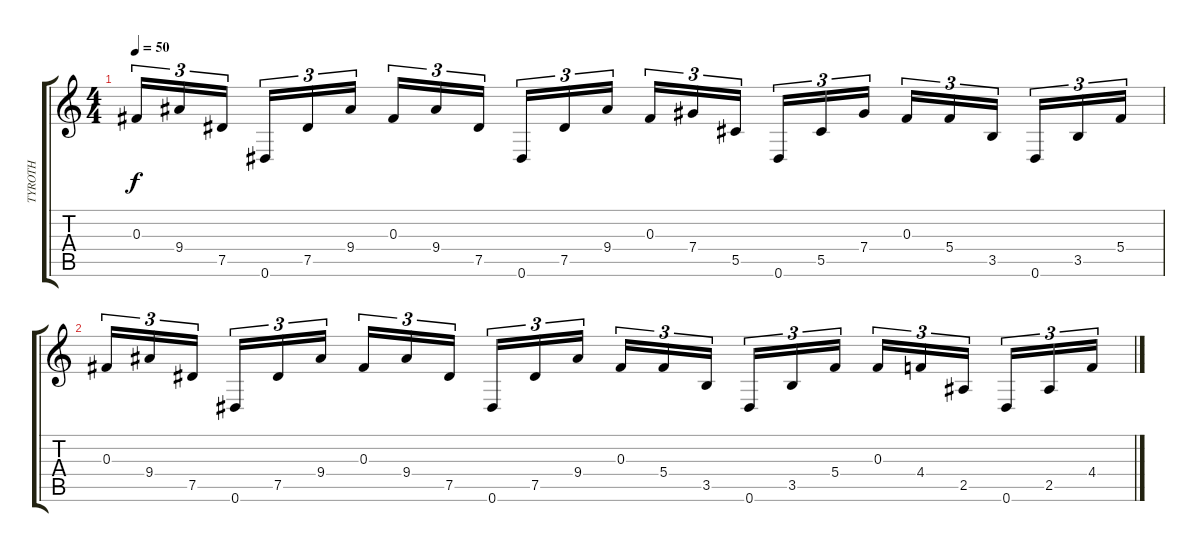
\track ("TYROTH" "TYROTH") {instrument distortionguitar}
\staff {score tabs}
\tuning (Eb4 Bb3 Gb3 Db3 Ab2 Eb2) {hide}
\ts (4 4)
\tempo 50
\clef g2
\ks c
0.3.16{tu (3 2) dy f instrument acousticguitarsteel} 9.4.16{tu (3 2)} 7.5.16{tu (3 2) beam splitsecondary} 0.6.16{tu (3 2)} 7.5.16{tu (3 2)} 9.4.16{tu (3 2)} 0.3.16{tu (3 2)} 9.4.16{tu (3 2)} 7.5.16{tu (3 2) beam splitsecondary} 0.6.16{tu (3 2)} 7.5.16{tu (3 2)} 9.4.16{tu (3 2)} 0.3.16{tu (3 2)} 7.4.16{tu (3 2)} 5.5.16{tu (3 2) beam splitsecondary} 0.6.16{tu (3 2)} 5.5.16{tu (3 2)} 7.4.16{tu (3 2)} 0.3.16{tu (3 2)} 5.4.16{tu (3 2)} 3.5.16{tu (3 2) beam splitsecondary} 0.6.16{tu (3 2)} 3.5.16{tu (3 2)} 5.4.16{tu (3 2)} |
0.3.16{tu (3 2)} 9.4.16{tu (3 2)} 7.5.16{tu (3 2) beam splitsecondary} 0.6.16{tu (3 2)} 7.5.16{tu (3 2)} 9.4.16{tu (3 2)} 0.3.16{tu (3 2)} 9.4.16{tu (3 2)} 7.5.16{tu (3 2) beam splitsecondary} 0.6.16{tu (3 2)} 7.5.16{tu (3 2)} 9.4.16{tu (3 2)} 0.3.16{tu (3 2)} 5.4.16{tu (3 2)} 3.5.16{tu (3 2) beam splitsecondary} 0.6.16{tu (3 2)} 3.5.16{tu (3 2)} 5.4.16{tu (3 2)} 0.3.16{tu (3 2)} 4.4.16{tu (3 2)} 2.5.16{tu (3 2) beam splitsecondary} 0.6.16{tu (3 2)} 2.5.16{tu (3 2)} 4.4.16{tu (3 2)}
